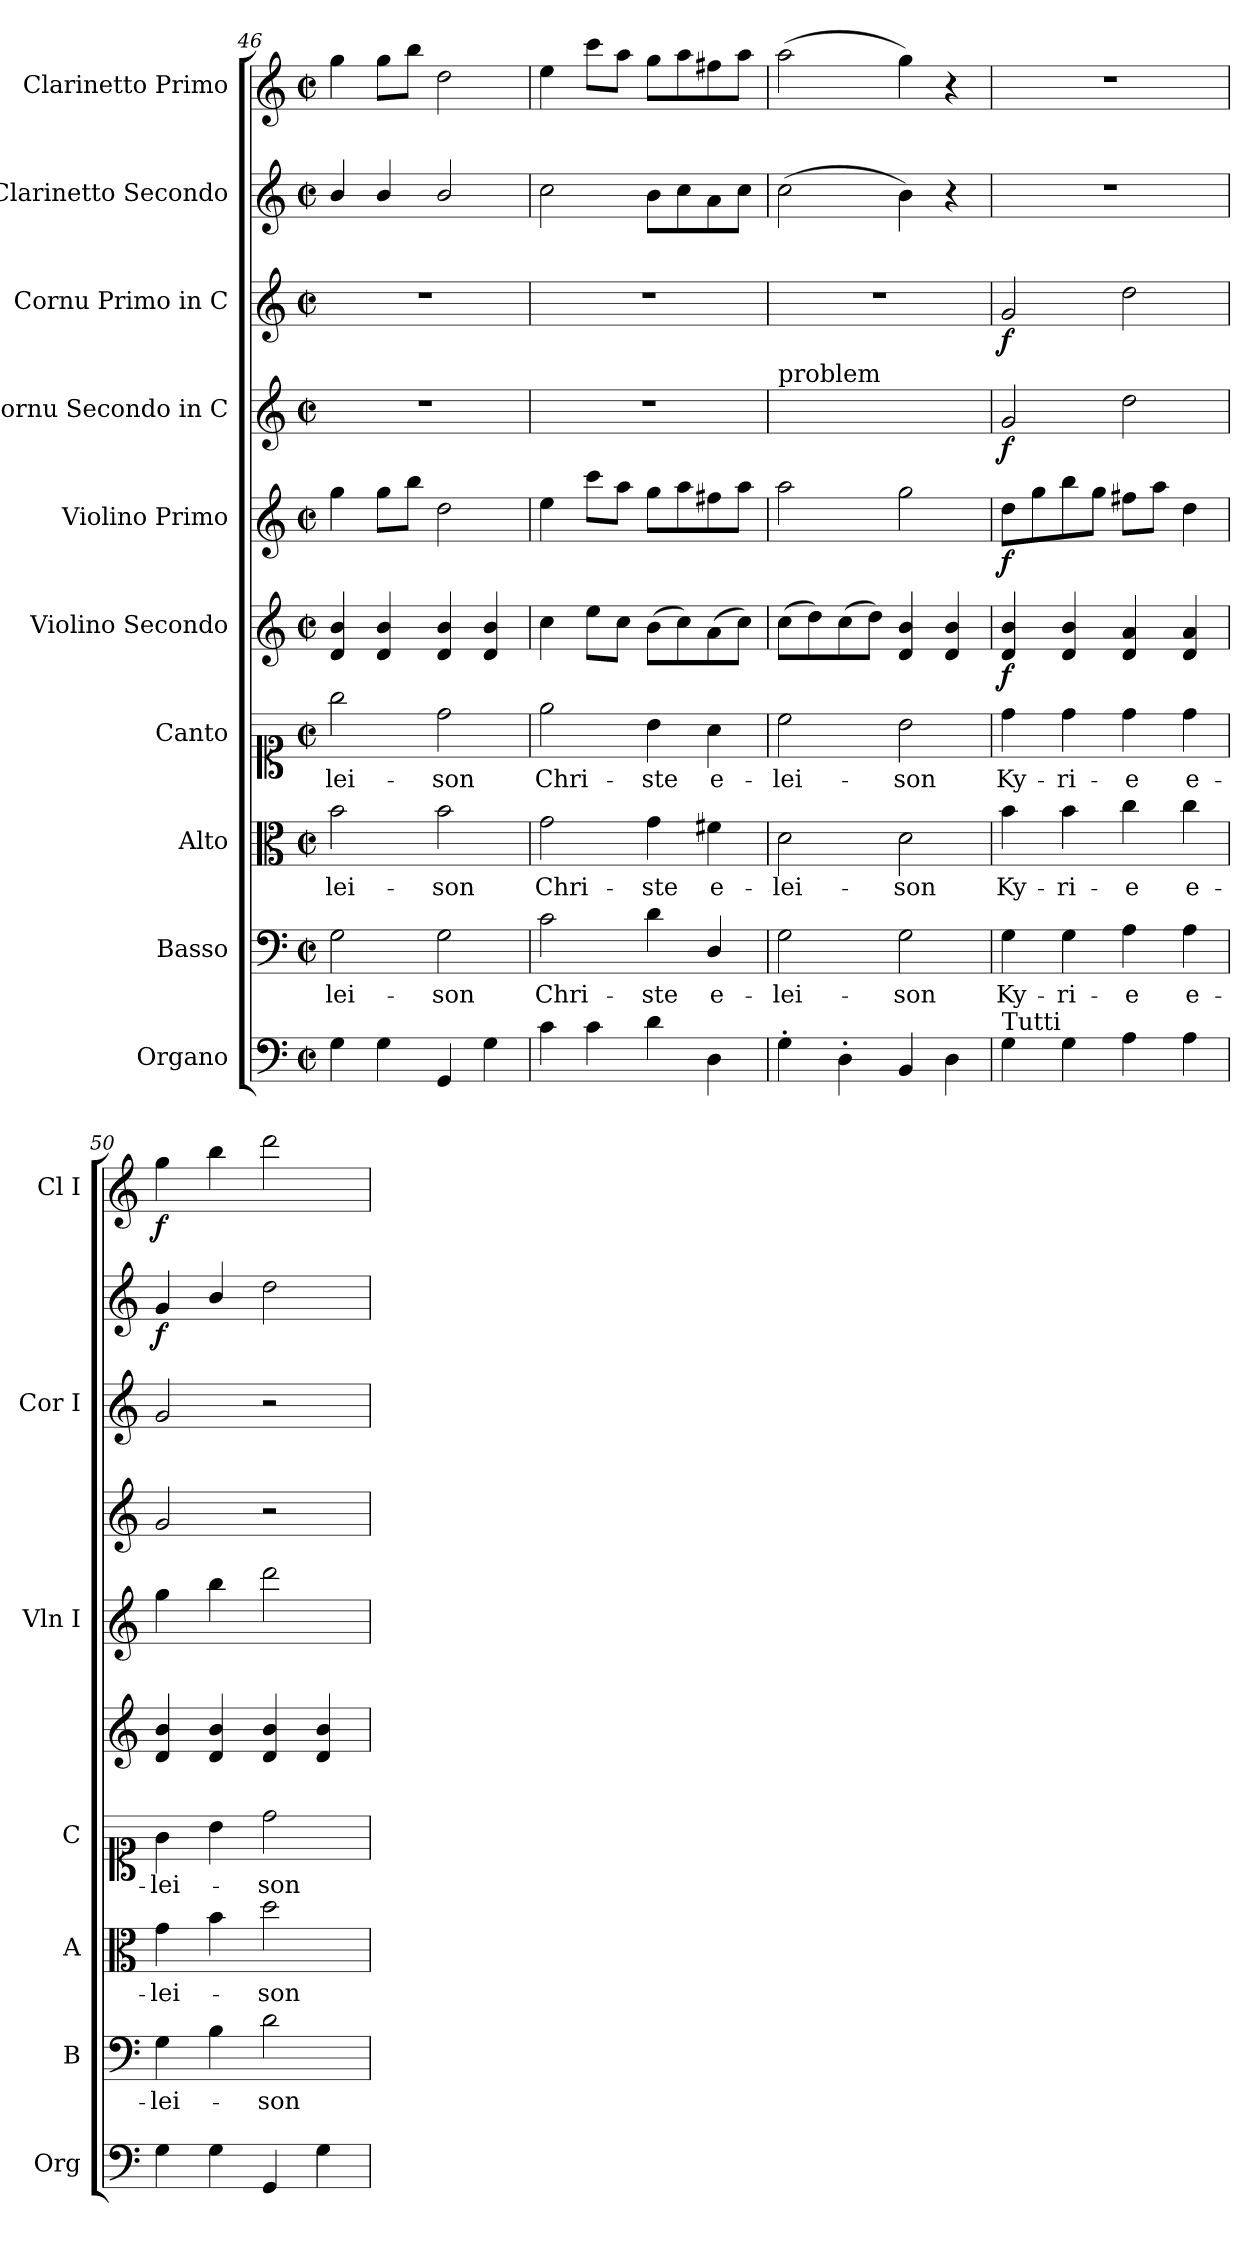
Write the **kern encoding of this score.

**kern	**kern	**text	**kern	**text	**kern	**text	**kern	**dynam	**kern	**dynam	**kern	**dynam	**kern	**dynam	**kern	**dynam	**kern	**dynam
*part10	*part9	*part9	*part8	*part8	*part7	*part7	*part6	*part6	*part5	*part5	*part4	*part4	*part3	*part3	*part2	*part2	*part1	*part1
*staff10	*staff9	*staff9	*staff8	*staff8	*staff7	*staff7	*staff6	*staff6	*staff5	*staff5	*staff4	*staff4	*staff3	*staff3	*staff2	*staff2	*staff1	*staff1
*I"Organo	*I"Basso	*	*I"Alto	*	*I"Canto	*	*I"Violino Secondo	*	*I"Violino Primo	*	*I"Cornu Secondo in C	*	*I"Cornu Primo in C	*	*I"Clarinetto Secondo	*	*I"Clarinetto Primo	*
*I'Org	*I'B	*	*I'A	*	*I'C	*	*	*	*I'Vln I	*	*	*	*I'Cor I	*	*	*	*I'Cl I	*
*clefF4	*clefF4	*	*clefC3	*	*clefC1	*	*clefG2	*	*clefG2	*	*clefG2	*	*clefG2	*	*clefG2	*	*clefG2	*
*k[]	*k[]	*	*k[]	*	*k[]	*	*k[]	*	*k[]	*	*k[]	*	*k[]	*	*k[]	*	*k[]	*
*M2/2	*M2/2	*	*M2/2	*	*M2/2	*	*M2/2	*	*M2/2	*	*M2/2	*	*M2/2	*	*M2/2	*	*M2/2	*
*met(c|)	*met(c|)	*	*met(c|)	*	*met(c|)	*	*met(c|)	*	*met(c|)	*	*met(c|)	*	*met(c|)	*	*met(c|)	*	*met(c|)	*
=46	=46	=46	=46	=46	=46	=46	=46	=46	=46	=46	=46	=46	=46	=46	=46	=46	=46	=46
4G	2G	-lei-	2b	-lei-	2gg	-lei-	4d 4b	.	4gg	.	1r	.	1r	.	4b/	.	4gg	.
4G	.	.	.	.	.	.	4d 4b	.	8ggL	.	.	.	.	.	4b/	.	8ggL	.
.	.	.	.	.	.	.	.	.	8bbJ	.	.	.	.	.	.	.	8bbJ	.
4GG	2G	-son	2b	-son	2dd	-son	4d 4b	.	2dd	.	.	.	.	.	2b/	.	2dd	.
4G	.	.	.	.	.	.	4d 4b	.	.	.	.	.	.	.	.	.	.	.
=47	=47	=47	=47	=47	=47	=47	=47	=47	=47	=47	=47	=47	=47	=47	=47	=47	=47	=47
4c	2c	Chri-	2g	Chri-	2ee	Chri-	4cc	.	4ee	.	1r	.	1r	.	2cc	.	4ee	.
4c	.	.	.	.	.	.	8eeL	.	8cccL	.	.	.	.	.	.	.	8cccL	.
.	.	.	.	.	.	.	8ccJ	.	8aaJ	.	.	.	.	.	.	.	8aaJ	.
4d	4d	-ste	4g	-ste	4b	-ste	(>8bL	.	8ggL	.	.	.	.	.	8bL	.	8ggL	.
.	.	.	.	.	.	.	8cc)	.	8aa	.	.	.	.	.	8cc	.	8aa	.
4D	4D/	e-	4f#X	e-	4a	e-	(>8a	.	8ff#X	.	.	.	.	.	8a	.	8ff#X	.
.	.	.	.	.	.	.	8ccJ)	.	8aaJ	.	.	.	.	.	8ccJ	.	8aaJ	.
=48	=48	=48	=48	=48	=48	=48	=48	=48	=48	=48	=48	=48	=48	=48	=48	=48	=48	=48
!	!	!	!	!	!	!	!	!	!	!	!LO:TX:a:t=problem	!	!	!	!	!	!	!
4G'	2G	-lei-	2d	-lei-	2cc	-lei-	(>8ccL	.	2aa	.	1ryy	.	1r	.	(>2cc	.	(>2aa	.
.	.	.	.	.	.	.	8dd)	.	.	.	.	.	.	.	.	.	.	.
4D'	.	.	.	.	.	.	(>8cc	.	.	.	.	.	.	.	.	.	.	.
.	.	.	.	.	.	.	8ddJ)	.	.	.	.	.	.	.	.	.	.	.
4BB	2G	-son	2d	-son	2b	-son	4d 4b	.	2gg	.	.	.	.	.	4b)	.	4gg)	.
4D	.	.	.	.	.	.	4d 4b	.	.	.	.	.	.	.	4r	.	4r	.
=49	=49	=49	=49	=49	=49	=49	=49	=49	=49	=49	=49	=49	=49	=49	=49	=49	=49	=49
!LO:TX:a:t=Tutti	!	!	!	!	!	!	!	!	!	!	!	!	!	!	!	!	!	!
4G	4G	Ky-	4b	Ky-	4dd	Ky-	4d 4b	f	8ddL	f	2g	f	2g	f	1r	.	1r	.
.	.	.	.	.	.	.	.	.	8gg	.	.	.	.	.	.	.	.	.
4G	4G	-ri-	4b	-ri-	4dd	-ri-	4d 4b	.	8bb	.	.	.	.	.	.	.	.	.
.	.	.	.	.	.	.	.	.	8ggJ	.	.	.	.	.	.	.	.	.
4A	4A	-e	4cc	-e	4dd	-e	4d 4a	.	8ff#XL	.	2dd	.	2dd	.	.	.	.	.
.	.	.	.	.	.	.	.	.	8aaJ	.	.	.	.	.	.	.	.	.
4A	4A	e-	4cc	e-	4dd	e-	4d 4a	.	4dd	.	.	.	.	.	.	.	.	.
=50	=50	=50	=50	=50	=50	=50	=50	=50	=50	=50	=50	=50	=50	=50	=50	=50	=50	=50
4G	4G	-lei-	4g	-lei-	4g	-lei-	4d 4b	.	4gg	.	2g	.	2g	.	4g	f	4gg	f
4G	4B	.	4b	.	4b	.	4d 4b	.	4bb	.	.	.	.	.	4b/	.	4bb	.
4GG	2d	-son	2dd	-son	2dd	-son	4d 4b	.	2ddd	.	2r	.	2r	.	2dd	.	2ddd	.
4G	.	.	.	.	.	.	4d 4b	.	.	.	.	.	.	.	.	.	.	.
=	=	=	=	=	=	=	=	=	=	=	=	=	=	=	=	=	=	=
*-	*-	*-	*-	*-	*-	*-	*-	*-	*-	*-	*-	*-	*-	*-	*-	*-	*-	*-
